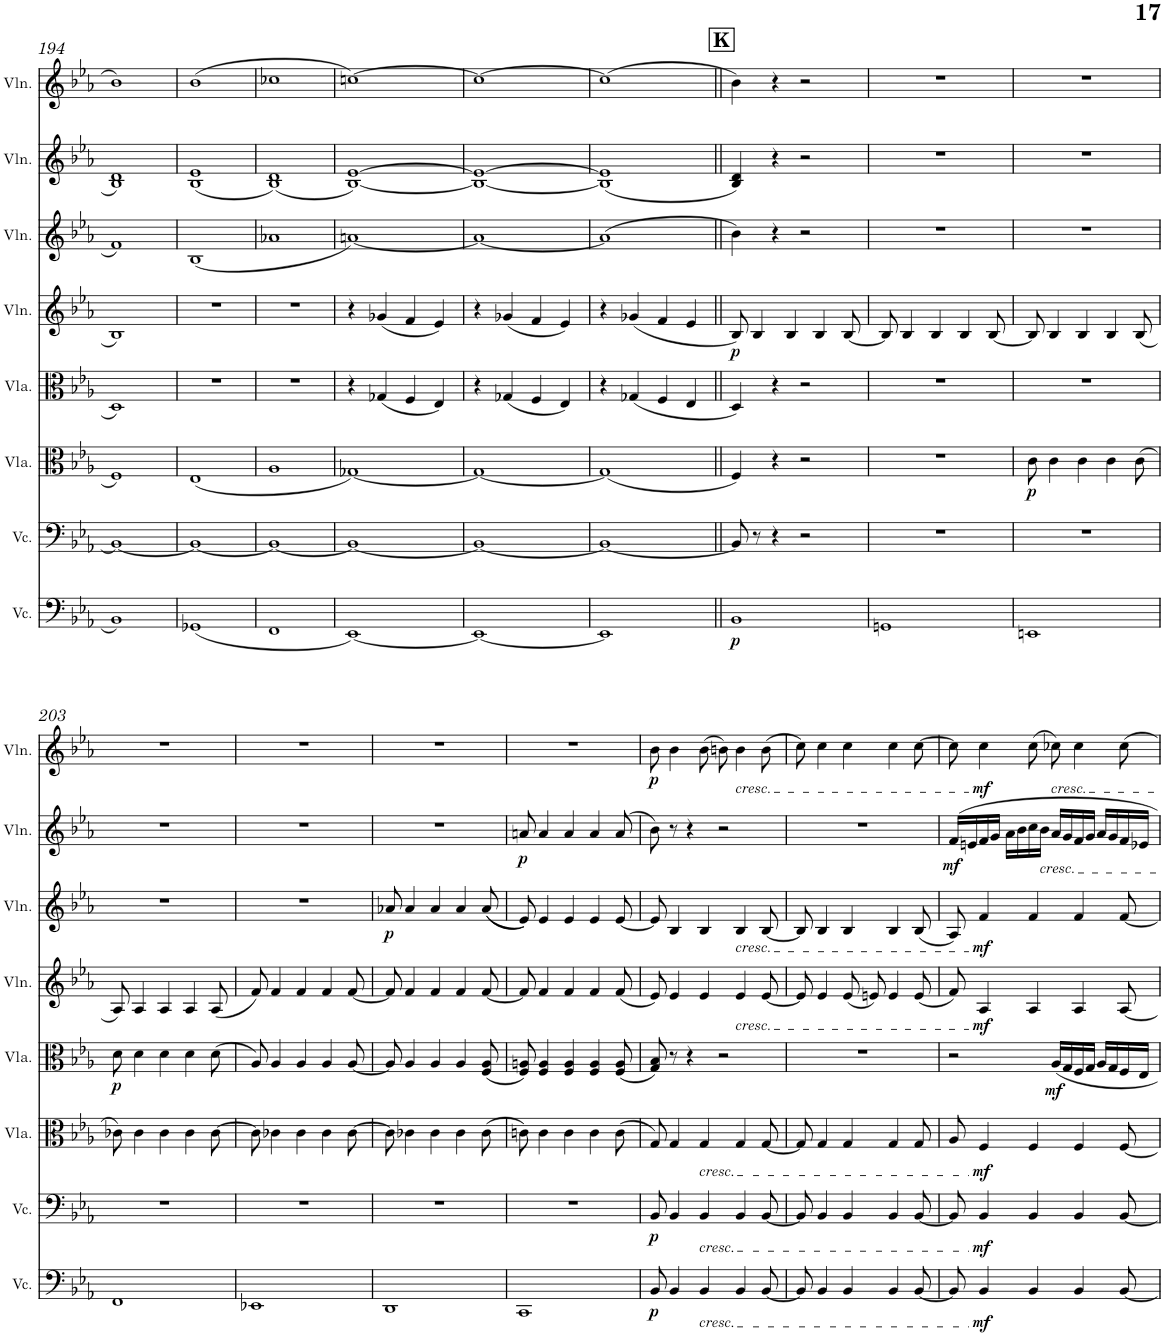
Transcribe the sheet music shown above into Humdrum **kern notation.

**kern	**dynam	**kern	**dynam	**kern	**dynam	**kern	**dynam	**kern	**dynam	**kern	**dynam	**kern	**dynam	**kern	**dynam
*part8	*part8	*part7	*part7	*part6	*part6	*part5	*part5	*part4	*part4	*part3	*part3	*part2	*part2	*part1	*part1
*staff8	*staff8	*staff7	*staff7	*staff6	*staff6	*staff5	*staff5	*staff4	*staff4	*staff3	*staff3	*staff2	*staff2	*staff1	*staff1
*I"Violoncello	*	*I"Violoncello	*	*I"Viola	*	*I"Viola	*	*I"Violin	*	*I"Violin	*	*I"Violin	*	*I"Violin	*
*I'Vc.	*	*I'Vc.	*	*I'Vla.	*	*I'Vla.	*	*I'Vln.	*	*I'Vln.	*	*I'Vln.	*	*I'Vln.	*
!!LO:PB:g=z
*clefF4	*	*clefF4	*	*clefC3	*	*clefC3	*	*clefG2	*	*clefG2	*	*clefG2	*	*clefG2	*
*k[b-e-a-]	*	*k[b-e-a-]	*	*k[b-e-a-]	*	*k[b-e-a-]	*	*k[b-e-a-]	*	*k[b-e-a-]	*	*k[b-e-a-]	*	*k[b-e-a-]	*
*M4/4	*	*M4/4	*	*M4/4	*	*M4/4	*	*M4/4	*	*M4/4	*	*M4/4	*	*M4/4	*
*met(c)	*	*met(c)	*	*met(c)	*	*met(c)	*	*met(c)	*	*met(c)	*	*met(c)	*	*met(c)	*
=194	=194	=194	=194	=194	=194	=194	=194	=194	=194	=194	=194	=194	=194	=194	=194
1BB-	.	1BB-_	.	1F	.	1D	.	1B-	.	1f	.	1B- 1d	.	1b-	.
=195	=195	=195	=195	=195	=195	=195	=195	=195	=195	=195	=195	=195	=195	=195	=195
(1GG-X	.	1BB-_	.	(1E-	.	1r	.	1r	.	(1B-	.	(1B- 1e-	.	(1b-	.
=196	=196	=196	=196	=196	=196	=196	=196	=196	=196	=196	=196	=196	=196	=196	=196
1FF	.	1BB-_	.	1A-	.	1r	.	1r	.	1a-X	.	(1B- 1d)	.	1cc-X	.
=197	=197	=197	=197	=197	=197	=197	=197	=197	=197	=197	=197	=197	=197	=197	=197
[1EE-)	.	1BB-_	.	[1G-X)	.	4r	.	4r	.	[1an)	.	[1B- [1e-)	.	[1ccn)	.
.	.	.	.	.	.	(4G-X/	.	(4g-X/	.	.	.	.	.	.	.
.	.	.	.	.	.	4F/	.	4f/	.	.	.	.	.	.	.
.	.	.	.	.	.	4E-/)	.	4e-/)	.	.	.	.	.	.	.
=198	=198	=198	=198	=198	=198	=198	=198	=198	=198	=198	=198	=198	=198	=198	=198
1EE-_	.	1BB-_	.	1G-_	.	4r	.	4r	.	1a_	.	1B-_ 1e-_	.	1cc_	.
.	.	.	.	.	.	(4G-X/	.	(4g-X/	.	.	.	.	.	.	.
.	.	.	.	.	.	4F/	.	4f/	.	.	.	.	.	.	.
.	.	.	.	.	.	4E-/)	.	4e-/)	.	.	.	.	.	.	.
=199	=199	=199	=199	=199	=199	=199	=199	=199	=199	=199	=199	=199	=199	=199	=199
1EE-]	.	1BB-_	.	(1G-]	.	4r	.	4r	.	(1a]	.	(1B-] 1e-]	.	(1cc]	.
.	.	.	.	.	.	(4G-X/	.	(4g-X/	.	.	.	.	.	.	.
.	.	.	.	.	.	4F/	.	4f/	.	.	.	.	.	.	.
.	.	.	.	.	.	4E-/	.	4e-/	.	.	.	.	.	.	.
!!LO:REH:place=s1:a:B:cj:fs=14:t=K
=200||	=200||	=200||	=200||	=200||	=200||	=200||	=200||	=200||	=200||	=200||	=200||	=200||	=200||	=200||	=200||
!	!LO:DY:b	!	!	!	!	!	!	!	!LO:DY:b	!	!	!	!	!	!
1BB-	p	8BB-/]	.	4F/)	.	4D/)	.	8B-/)	p	4b-\)	.	4B-/ 4d/)	.	4b-\)	.
.	.	8r	.	.	.	.	.	4B-/	.	.	.	.	.	.	.
.	.	4r	.	4r	.	4r	.	.	.	4r	.	4r	.	4r	.
.	.	.	.	.	.	.	.	4B-/	.	.	.	.	.	.	.
.	.	2r	.	2r	.	2r	.	.	.	2r	.	2r	.	2r	.
.	.	.	.	.	.	.	.	4B-/	.	.	.	.	.	.	.
.	.	.	.	.	.	.	.	[8B-/	.	.	.	.	.	.	.
=201	=201	=201	=201	=201	=201	=201	=201	=201	=201	=201	=201	=201	=201	=201	=201
1GGn	.	1r	.	1r	.	1r	.	8B-/]	.	1r	.	1r	.	1r	.
.	.	.	.	.	.	.	.	4B-/	.	.	.	.	.	.	.
.	.	.	.	.	.	.	.	4B-/	.	.	.	.	.	.	.
.	.	.	.	.	.	.	.	4B-/	.	.	.	.	.	.	.
.	.	.	.	.	.	.	.	[8B-/	.	.	.	.	.	.	.
=202	=202	=202	=202	=202	=202	=202	=202	=202	=202	=202	=202	=202	=202	=202	=202
!	!	!	!	!	!LO:DY:b	!	!	!	!	!	!	!	!	!	!
1EEn	.	1r	.	8c\	p	1r	.	8B-/]	.	1r	.	1r	.	1r	.
.	.	.	.	4c\	.	.	.	4B-/	.	.	.	.	.	.	.
.	.	.	.	4c\	.	.	.	4B-/	.	.	.	.	.	.	.
.	.	.	.	4c\	.	.	.	4B-/	.	.	.	.	.	.	.
.	.	.	.	(8c\	.	.	.	(8B-/	.	.	.	.	.	.	.
!!LO:LB:g=z
=203	=203	=203	=203	=203	=203	=203	=203	=203	=203	=203	=203	=203	=203	=203	=203
!	!	!	!	!	!	!	!LO:DY:b	!	!	!	!	!	!	!	!
1FF	.	1r	.	8c-X\)	.	8d\	p	8A-/)	.	1r	.	1r	.	1r	.
.	.	.	.	4c-\	.	4d\	.	4A-/	.	.	.	.	.	.	.
.	.	.	.	4c-\	.	4d\	.	4A-/	.	.	.	.	.	.	.
.	.	.	.	4c-\	.	4d\	.	4A-/	.	.	.	.	.	.	.
.	.	.	.	[8c-\	.	(8d\	.	(8A-/	.	.	.	.	.	.	.
=204	=204	=204	=204	=204	=204	=204	=204	=204	=204	=204	=204	=204	=204	=204	=204
1EE-X	.	1r	.	8c-\]	.	8A-/)	.	8f/)	.	1r	.	1r	.	1r	.
.	.	.	.	4c-X\	.	4A-/	.	4f/	.	.	.	.	.	.	.
.	.	.	.	4c-\	.	4A-/	.	4f/	.	.	.	.	.	.	.
.	.	.	.	4c-\	.	4A-/	.	4f/	.	.	.	.	.	.	.
.	.	.	.	[8c-\	.	[8A-/	.	[8f/	.	.	.	.	.	.	.
=205	=205	=205	=205	=205	=205	=205	=205	=205	=205	=205	=205	=205	=205	=205	=205
!	!	!	!	!	!	!	!	!	!	!	!LO:DY:b	!	!	!	!
1DD	.	1r	.	8c-\]	.	8A-/]	.	8f/]	.	8a-X/	p	1r	.	1r	.
.	.	.	.	4c-X\	.	4A-/	.	4f/	.	4a-/	.	.	.	.	.
.	.	.	.	4c-\	.	4A-/	.	4f/	.	4a-/	.	.	.	.	.
.	.	.	.	4c-\	.	4A-/	.	4f/	.	4a-/	.	.	.	.	.
.	.	.	.	(8c-\	.	(8F/ 8A-/	.	[8f/	.	((8a-/	.	.	.	.	.
=206	=206	=206	=206	=206	=206	=206	=206	=206	=206	=206	=206	=206	=206	=206	=206
!	!	!	!	!	!	!	!	!	!	!	!	!	!LO:DY:b	!	!
1CC	.	1r	.	8cn\)	.	8F/ 8An/)	.	8f/]	.	8e-/))	.	8an/	p	1r	.
.	.	.	.	4c\	.	4F/ 4A/	.	4f/	.	4e-/	.	4a/	.	.	.
.	.	.	.	4c\	.	4F/ 4A/	.	4f/	.	4e-/	.	4a/	.	.	.
.	.	.	.	4c\	.	4F/ 4A/	.	4f/	.	4e-/	.	4a/	.	.	.
.	.	.	.	(8c\	.	(8F/ 8A/	.	(8f/	.	[8e-/	.	(8a/	.	.	.
=207	=207	=207	=207	=207	=207	=207	=207	=207	=207	=207	=207	=207	=207	=207	=207
!	!LO:DY:b	!	!LO:DY:b	!	!	!	!	!	!	!	!	!	!	!	!LO:DY:b
8BB-/	p	8BB-/	p	8G/)	.	8G/ 8B-/)	.	8e-/)	.	8e-/]	.	8b-\)	.	8b-\	p
4BB-/	.	4BB-/	.	4G/	.	8r	.	4e-/	.	4B-/	.	8r	.	4b-\	.
.	.	.	.	.	.	4r	.	.	.	.	.	4r	.	.	.
!	!	!	!	!LO:TX:b:i:t=cresc.	!	!	!	!	!	!	!	!	!	!	!
!	!	!LO:TX:b:i:t=cresc.	!	!	!	!	!	!	!	!	!	!	!	!	!
!LO:TX:b:i:t=cresc.	!	!	!	!	!	!	!	!	!	!	!	!	!	!	!
4BB-/	.	4BB-/	.	4G/	.	.	.	4e-/	.	4B-/	.	.	.	(8b-\	.
.	.	.	.	.	.	2r	.	.	.	.	.	2r	.	8bn\)	.
!	!	!	!	!	!	!	!	!	!	!	!	!	!	!LO:TX:b:i:t=cresc.	!
!	!	!	!	!	!	!	!	!	!	!LO:TX:b:i:t=cresc.	!	!	!	!	!
!	!	!	!	!	!	!	!	!LO:TX:b:i:t=cresc.	!	!	!	!	!	!	!
4BB-/	.	4BB-/	.	4G/	.	.	.	4e-/	.	4B-/	.	.	.	4b\	.
[8BB-/	.	[8BB-/	.	[8G/	.	.	.	[8e-/	.	[8B-/	.	.	.	(8b\	.
=208	=208	=208	=208	=208	=208	=208	=208	=208	=208	=208	=208	=208	=208	=208	=208
8BB-/]	.	8BB-/]	.	8G/]	.	1r	.	8e-/]	.	8B-/]	.	1r	.	8cc\)	.
4BB-/	.	4BB-/	.	4G/	.	.	.	4e-/	.	4B-/	.	.	.	4cc\	.
4BB-/	.	4BB-/	.	4G/	.	.	.	(8e-/	.	4B-/	.	.	.	4cc\	.
.	.	.	.	.	.	.	.	8en/)	.	.	.	.	.	.	.
4BB-/	.	4BB-/	.	4G/	.	.	.	4e/	.	4B-/	.	.	.	4cc\	.
[8BB-/	.	[8BB-/	.	8G/	.	.	.	(8e/	.	(8B-/	.	.	.	[8cc\	.
=209	=209	=209	=209	=209	=209	=209	=209	=209	=209	=209	=209	=209	=209	=209	=209
!	!	!	!	!	!	!	!	!	!	!	!	!	!LO:DY:b	!	!
8BB-/]	.	8BB-/]	.	8A-/	.	2r	.	8f/)	.	8A-/)	.	16f/LL	mf	8cc\]	.
.	.	.	.	.	.	.	.	.	.	.	.	16en/	.	.	.
!	!LO:DY:b	!	!LO:DY:b	!	!LO:DY:b	!	!	!	!LO:DY:b	!	!LO:DY:b	!	!	!	!LO:DY:b
4BB-/	mf	4BB-/	mf	4F/	mf	.	.	4A-/	mf	4f/	mf	16f/	.	4cc\	mf
.	.	.	.	.	.	.	.	.	.	.	.	16g/JJ	.	.	.
.	.	.	.	.	.	.	.	.	.	.	.	16a-\LL	.	.	.
.	.	.	.	.	.	.	.	.	.	.	.	16b-\	.	.	.
4BB-/	.	4BB-/	.	4F/	.	.	.	4A-/	.	4f/	.	16cc\	.	(8cc\	.
!	!	!	!	!	!	!	!	!	!	!	!	!LO:TX:b:i:t=cresc.	!	!	!
.	.	.	.	.	.	.	.	.	.	.	.	16b-\JJ	.	.	.
!	!	!	!	!	!	!	!	!	!	!	!	!	!	!LO:TX:b:i:t=cresc.	!
!	!	!	!	!	!	!	!LO:DY:b	!	!	!	!	!	!	!	!
.	.	.	.	.	.	16A-/LL	mf	.	.	.	.	16a-/LL	.	8cc-X\)	.
.	.	.	.	.	.	16G/	.	.	.	.	.	16g/	.	.	.
4BB-/	.	4BB-/	.	4F/	.	16F/	.	4A-/	.	4f/	.	16f/	.	4cc-\	.
.	.	.	.	.	.	16G/JJ	.	.	.	.	.	16g/JJ	.	.	.
.	.	.	.	.	.	16A-/LL	.	.	.	.	.	16a-/LL	.	.	.
.	.	.	.	.	.	16G/	.	.	.	.	.	16g/	.	.	.
[8BB-/	.	[8BB-/	.	[8F/	.	16F/	.	[8A-/	.	[8f/	.	16f/	.	8cc-\	.
.	.	.	.	.	.	16E-/JJ	.	.	.	.	.	16e-X/JJ	.	.	.
=	=	=	=	=	=	=	=	=	=	=	=	=	=	=	=
*-	*-	*-	*-	*-	*-	*-	*-	*-	*-	*-	*-	*-	*-	*-	*-
